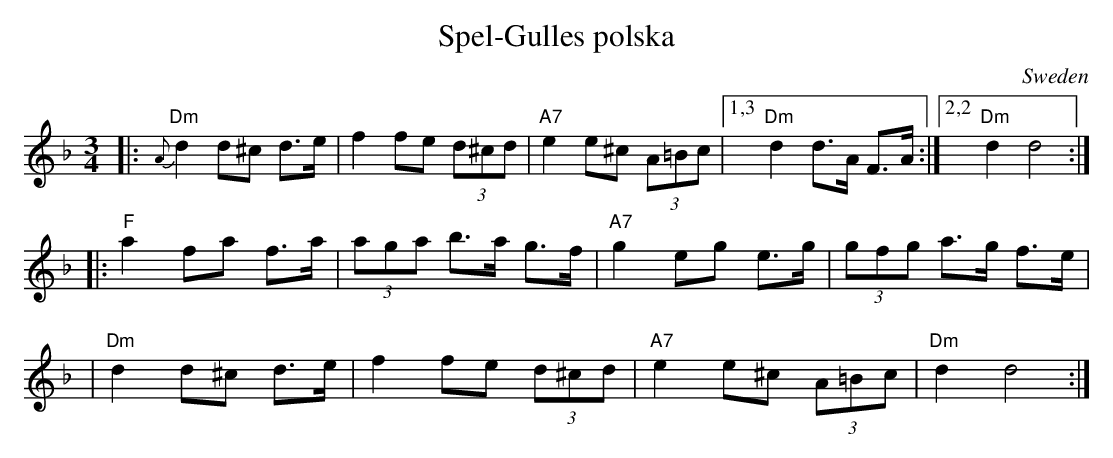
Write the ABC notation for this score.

X:1
T: Spel-Gulles polska
O: Sweden
M: 3/4
L: 1/8
K: Dm
|: "Dm"{A}d2 d^c d>e | f2 fe (3d^cd | "A7"e2 e^c (3A=Bc |1,3 "Dm"d2 d>A F>A :|2,2 "Dm"d2 d4 :|
|: "F"a2 fa f>a | (3aga b>a g>f | "A7"g2 eg e>g | (3gfg a>g f>e |
| "Dm"d2 d^c d>e | f2 fe (3d^cd | "A7"e2 e^c (3A=Bc | "Dm"d2 d4 :|
